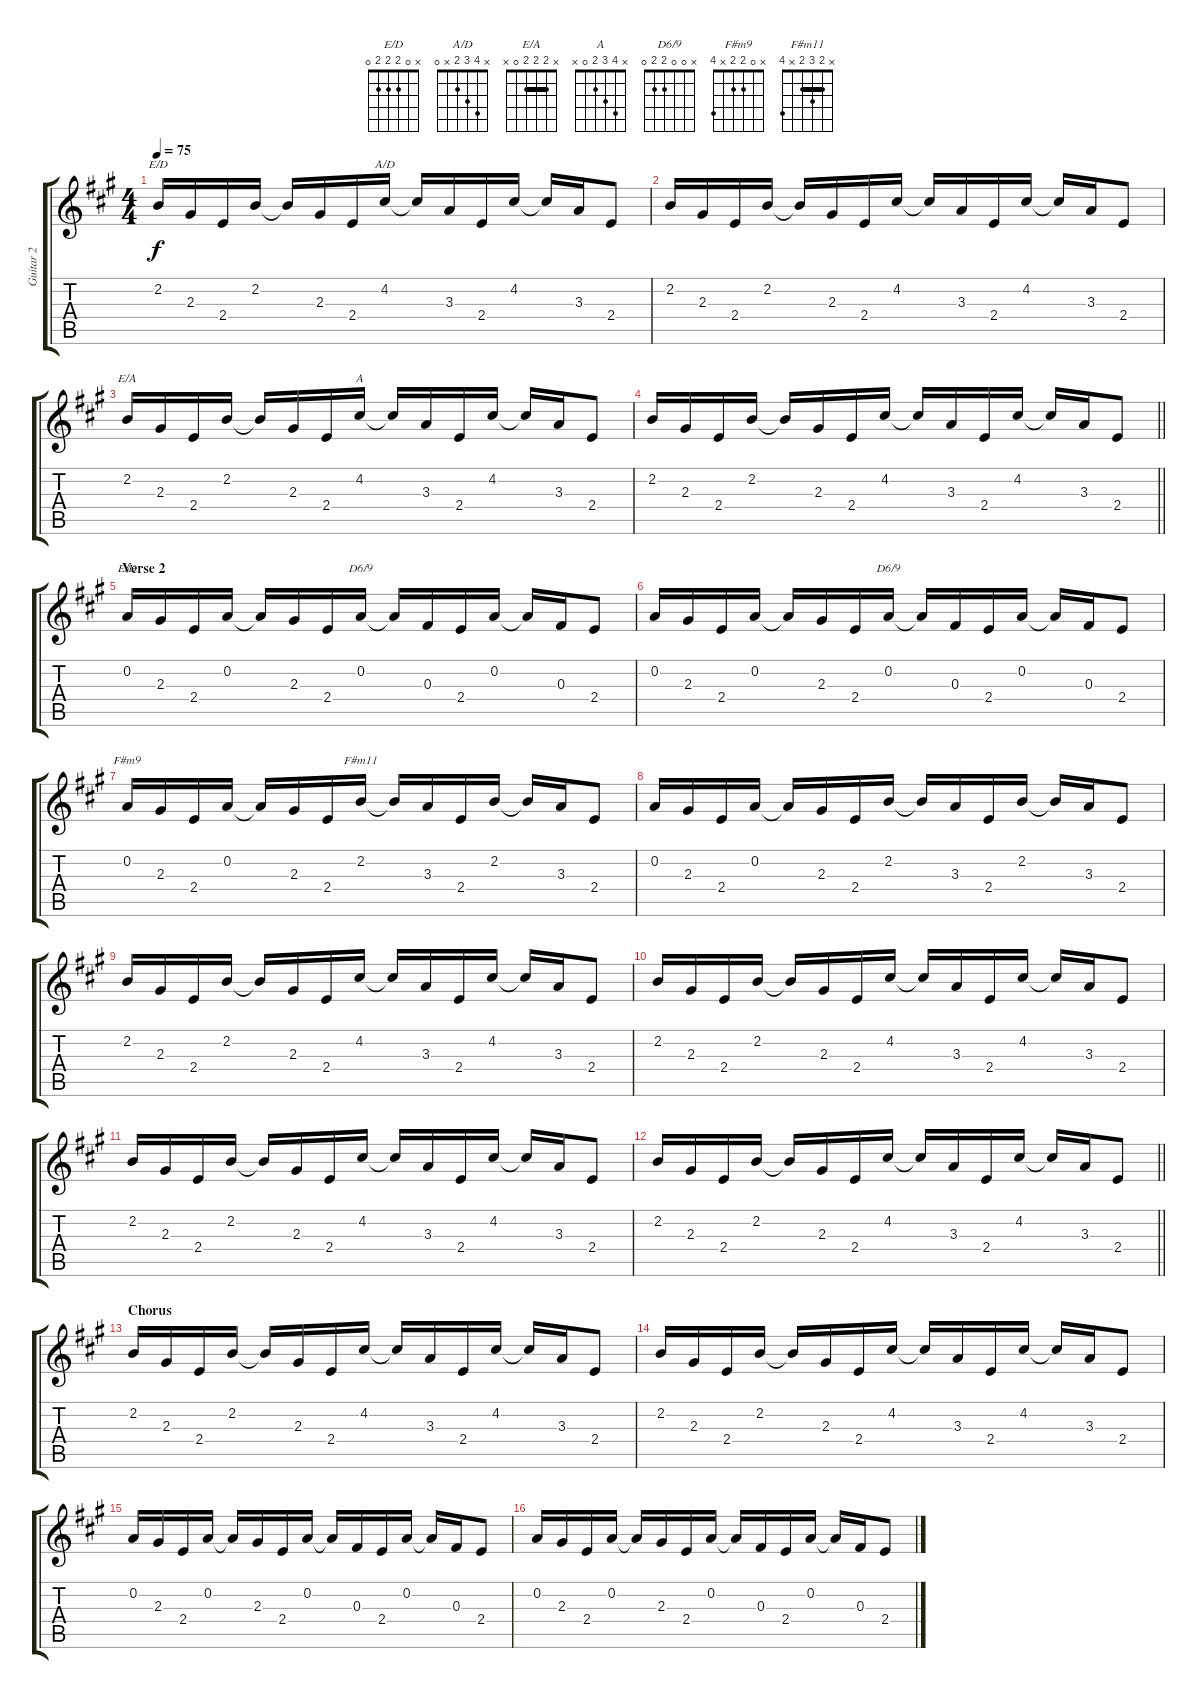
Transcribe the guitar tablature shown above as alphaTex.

\track ("Guitar 2" "Guitar 2") {instrument electricguitarclean}
\staff {score tabs}
\tuning (D4 A3 Gb3 D3 A2 D2) {hide}
\chord ("E/D" x 2 2 2 x 0) {barre 2}
\chord ("A/D" x 4 3 2 x 0)
\chord ("E/A" x 2 2 2 0 x) {barre 2}
\chord ("A" x 4 3 2 0 x)
\chord ("E/D" x 0 2 2 2 0)
\chord ("D6/9" x 0 x x x x)
\chord ("D6/9" x 0 0 2 2 0)
\chord ("F#m9" x 0 2 2 x 4)
\chord ("F#m11" x 2 3 2 x 4) {barre 2}
\ts (4 4)
\tempo 75
\clef g2
\ks f#minor
2.2.16{ch "E/D" dy f} 2.3.16 2.4.16 2.2.16 2.2{t}.16 2.3.16 2.4.16 4.2.16{ch "A/D"} 4.2{t}.16 3.3.16 2.4.16 4.2.16 4.2{t}.16 3.3.16 2.4.8 |
2.2.16 2.3.16 2.4.16 2.2.16 2.2{t}.16 2.3.16 2.4.16 4.2.16 4.2{t}.16 3.3.16 2.4.16 4.2.16 4.2{t}.16 3.3.16 2.4.8 |
2.2.16{ch "E/A"} 2.3.16 2.4.16 2.2.16 2.2{t}.16 2.3.16 2.4.16 4.2.16{ch "A"} 4.2{t}.16 3.3.16 2.4.16 4.2.16 4.2{t}.16 3.3.16 2.4.8 |
\barLineRight lightlight
2.2.16 2.3.16 2.4.16 2.2.16 2.2{t}.16 2.3.16 2.4.16 4.2.16 4.2{t}.16 3.3.16 2.4.16 4.2.16 4.2{t}.16 3.3.16 2.4.8 |
\section ("" "Verse 2")
0.2.16{ch "E/D"} 2.3.16 2.4.16 0.2.16 0.2{t}.16 2.3.16 2.4.16 0.2.16{ch "D6/9"} 0.2{t}.16 0.3.16 2.4.16 0.2.16 0.2{t}.16 0.3.16 2.4.8 |
0.2.16 2.3.16 2.4.16 0.2.16 0.2{t}.16 2.3.16 2.4.16 0.2.16{ch "D6/9"} 0.2{t}.16 0.3.16 2.4.16 0.2.16 0.2{t}.16 0.3.16 2.4.8 |
0.2.16{ch "F#m9"} 2.3.16 2.4.16 0.2.16 0.2{t}.16 2.3.16 2.4.16 2.2.16{ch "F#m11"} 2.2{t}.16 3.3.16 2.4.16 2.2.16 2.2{t}.16 3.3.16 2.4.8 |
0.2.16 2.3.16 2.4.16 0.2.16 0.2{t}.16 2.3.16 2.4.16 2.2.16 2.2{t}.16 3.3.16 2.4.16 2.2.16 2.2{t}.16 3.3.16 2.4.8 |
2.2.16 2.3.16 2.4.16 2.2.16 2.2{t}.16 2.3.16 2.4.16 4.2.16 4.2{t}.16 3.3.16 2.4.16 4.2.16 4.2{t}.16 3.3.16 2.4.8 |
2.2.16 2.3.16 2.4.16 2.2.16 2.2{t}.16 2.3.16 2.4.16 4.2.16 4.2{t}.16 3.3.16 2.4.16 4.2.16 4.2{t}.16 3.3.16 2.4.8 |
2.2.16 2.3.16 2.4.16 2.2.16 2.2{t}.16 2.3.16 2.4.16 4.2.16 4.2{t}.16 3.3.16 2.4.16 4.2.16 4.2{t}.16 3.3.16 2.4.8 |
\barLineRight lightlight
2.2.16 2.3.16 2.4.16 2.2.16 2.2{t}.16 2.3.16 2.4.16 4.2.16 4.2{t}.16 3.3.16 2.4.16 4.2.16 4.2{t}.16 3.3.16 2.4.8 |
\section ("" "Chorus")
2.2.16 2.3.16 2.4.16 2.2.16 2.2{t}.16 2.3.16 2.4.16 4.2.16 4.2{t}.16 3.3.16 2.4.16 4.2.16 4.2{t}.16 3.3.16 2.4.8 |
2.2.16 2.3.16 2.4.16 2.2.16 2.2{t}.16 2.3.16 2.4.16 4.2.16 4.2{t}.16 3.3.16 2.4.16 4.2.16 4.2{t}.16 3.3.16 2.4.8 |
0.2.16 2.3.16 2.4.16 0.2.16 0.2{t}.16 2.3.16 2.4.16 0.2.16 0.2{t}.16 0.3.16 2.4.16 0.2.16 0.2{t}.16 0.3.16 2.4.8 |
0.2.16 2.3.16 2.4.16 0.2.16 0.2{t}.16 2.3.16 2.4.16 0.2.16 0.2{t}.16 0.3.16 2.4.16 0.2.16 0.2{t}.16 0.3.16 2.4.8
